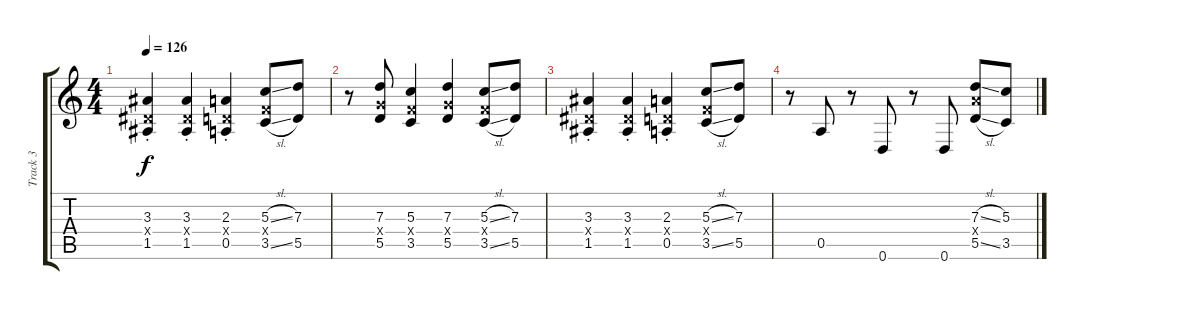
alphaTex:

\track ("Track 3" "Track 3") {instrument distortionguitar}
\staff {score tabs}
\tuning (E4 B3 G3 D3 A2 D2) {hide}
\ts (4 4)
\tempo 126
\clef g2
\ks c
(3.3{st} 1.4{x} 1.5{st}).4{dy f} (3.3{st} 1.4{x} 1.5{st}).4 (2.3{st} 0.4{x} 0.5{st}).4 (5.3{sl} 3.4{x} 3.5{sl}).8 (7.3 5.5).8 |
r.8 (7.3 5.4{x} 5.5).8 (5.3 3.4{x} 3.5).4 (7.3 5.4{x} 5.5).4 (5.3{sl} 3.4{x} 3.5{sl}).8 (7.3 5.5).8 |
(3.3{st} 1.4{x} 1.5{st}).4 (3.3{st} 1.4{x} 1.5{st}).4 (2.3{st} 0.4{x} 0.5{st}).4 (5.3{sl} 3.4{x} 3.5{sl}).8 (7.3 5.5).8 |
r.8 0.5.8 r.8 0.6.8 r.8 0.6.8 (7.3{sl} 7.4{x} 5.5{sl}).8 (5.3 3.5).8
